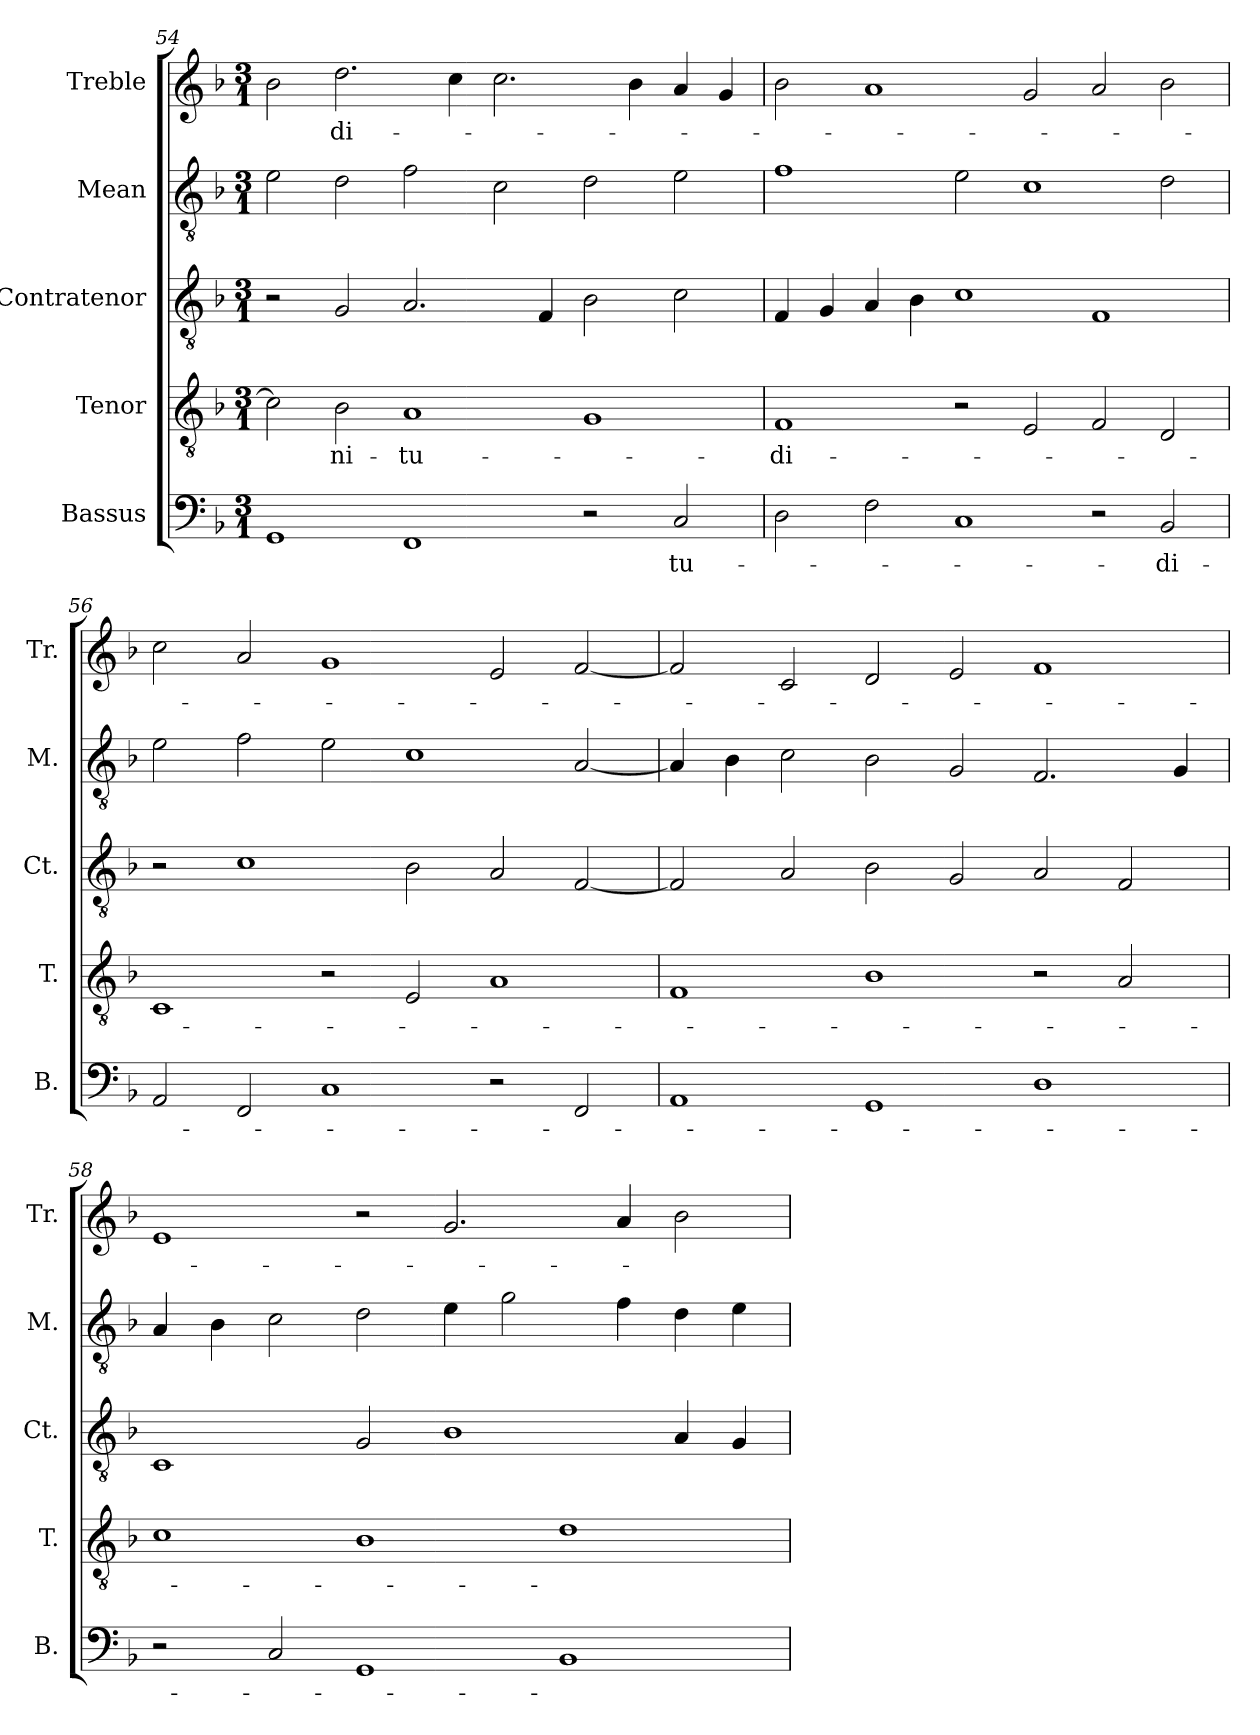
**kern	**text	**kern	**text	**kern	**kern	**kern	**text
*part5	*part5	*part4	*part4	*part3	*part2	*part1	*part1
*staff5	*staff5	*staff4	*staff4	*staff3	*staff2	*staff1	*staff1
*I"Bassus	*	*I"Tenor	*	*I"Contratenor	*I"Mean	*I"Treble	*
*I'B.	*	*I'T.	*	*I'Ct.	*I'M.	*I'Tr.	*
*clefF4	*	*clefGv2	*	*clefGv2	*clefGv2	*clefG2	*
*	*	*ITrd7c12	*	*ITrd7c12	*ITrd7c12	*	*
*k[b-]	*	*k[b-]	*	*k[b-]	*k[b-]	*k[b-]	*
*F:	*	*F:	*	*F:	*F:	*F:	*
*M3/1	*	*M3/1	*	*M3/1	*M3/1	*M3/1	*
=54	=54	=54	=54	=54	=54	=54	=54
1GGi	.	2Ci\]	.	2r	2Ei\	2b-i\	.
!	!	!	!LO:LY:b:color=#000000	!	!	!	!
!	!	!	!	!	!	!	!LO:LY:b:color=#000000
.	.	2BB-i\	-ni-	2GGi/	2Di\	2.ddi\	-di-
!	!	!	!LO:LY:b:color=#000000	!	!	!	!
1FFi	.	1AAi	-tu-	2.AAi/	2Fi\	.	.
.	.	.	.	.	.	4cci\	.
.	.	.	.	.	2Ci\	2.cci\	.
.	.	.	.	4FFi/	.	.	.
2r	.	1GGi	.	2BB-i\	2Di\	.	.
.	.	.	.	.	.	4b-i\	.
!	!LO:LY:b:color=#000000	!	!	!	!	!	!
2Ci/	-tu-	.	.	2Ci\	2Ei\	4ai/	.
.	.	.	.	.	.	4gi/	.
!!LO:PB:g=z
=55`	=55`	=55`	=55`	=55`	=55`	=55`	=55`
!	!	!	!LO:LY:b:color=#000000	!	!	!	!
2Di\	.	1FFi	-di-	4FFi/	1Fi	2b-i\	.
.	.	.	.	4GGi/	.	.	.
2Fi\	.	.	.	4AAi/	.	1ai	.
.	.	.	.	4BB-i\	.	.	.
1Ci	.	2r	.	1Ci	2Ei\	.	.
.	.	2EEi/	.	.	1Ci	2gi/	.
2r	.	2FFi/	.	1FFi	.	2ai/	.
!	!LO:LY:b:color=#000000	!	!	!	!	!	!
2BB-i/	-di-	2DDi/	.	.	2Di\	2b-i\	.
=56`	=56`	=56`	=56`	=56`	=56`	=56`	=56`
2AAi/	.	1CCi	.	2r	2Ei\	2cci\	.
2FFi/	.	.	.	1Ci	2Fi\	2ai/	.
1Ci	.	2r	.	.	2Ei\	1gi	.
.	.	2EEi/	.	2BB-i\	1Ci	.	.
2r	.	1AAi	.	2AAi/	.	2ei/	.
2FFi/	.	.	.	[<2FFi/	[<2AAi/	[<2fi/	.
=57`	=57`	=57`	=57`	=57`	=57`	=57`	=57`
1AAi	.	1FFi	.	2FFi/]	4AAi/]	2fi/]	.
.	.	.	.	.	4BB-i\	.	.
.	.	.	.	2AAi/	2Ci\	2ci/	.
1GGi	.	1BB-i	.	2BB-i\	2BB-i\	2di/	.
.	.	.	.	2GGi/	2GGi/	2ei/	.
1Di	.	2r	.	2AAi/	2.FFi/	1fi	.
.	.	2AAi/	.	2FFi/	.	.	.
.	.	.	.	.	4GGi/	.	.
!!LO:LB:g=z
=58`	=58`	=58`	=58`	=58`	=58`	=58`	=58`
2r	.	1Ci	.	1CCi	4AAi/	1ei	.
.	.	.	.	.	4BB-i\	.	.
2Ci/	.	.	.	.	2Ci\	.	.
1GGi	.	1BB-i	.	2GGi/	2Di\	2r	.
.	.	.	.	1BB-i	4Ei\	2.gi/	.
.	.	.	.	.	2Gi\	.	.
1BB-i	.	1Di	.	.	.	.	.
.	.	.	.	.	4Fi\	4ai/	.
.	.	.	.	4AAi/	4Di\	2b-i\	.
.	.	.	.	4GGi/	4Ei\	.	.
=`	=`	=`	=`	=`	=`	=`	=`
*-	*-	*-	*-	*-	*-	*-	*-
